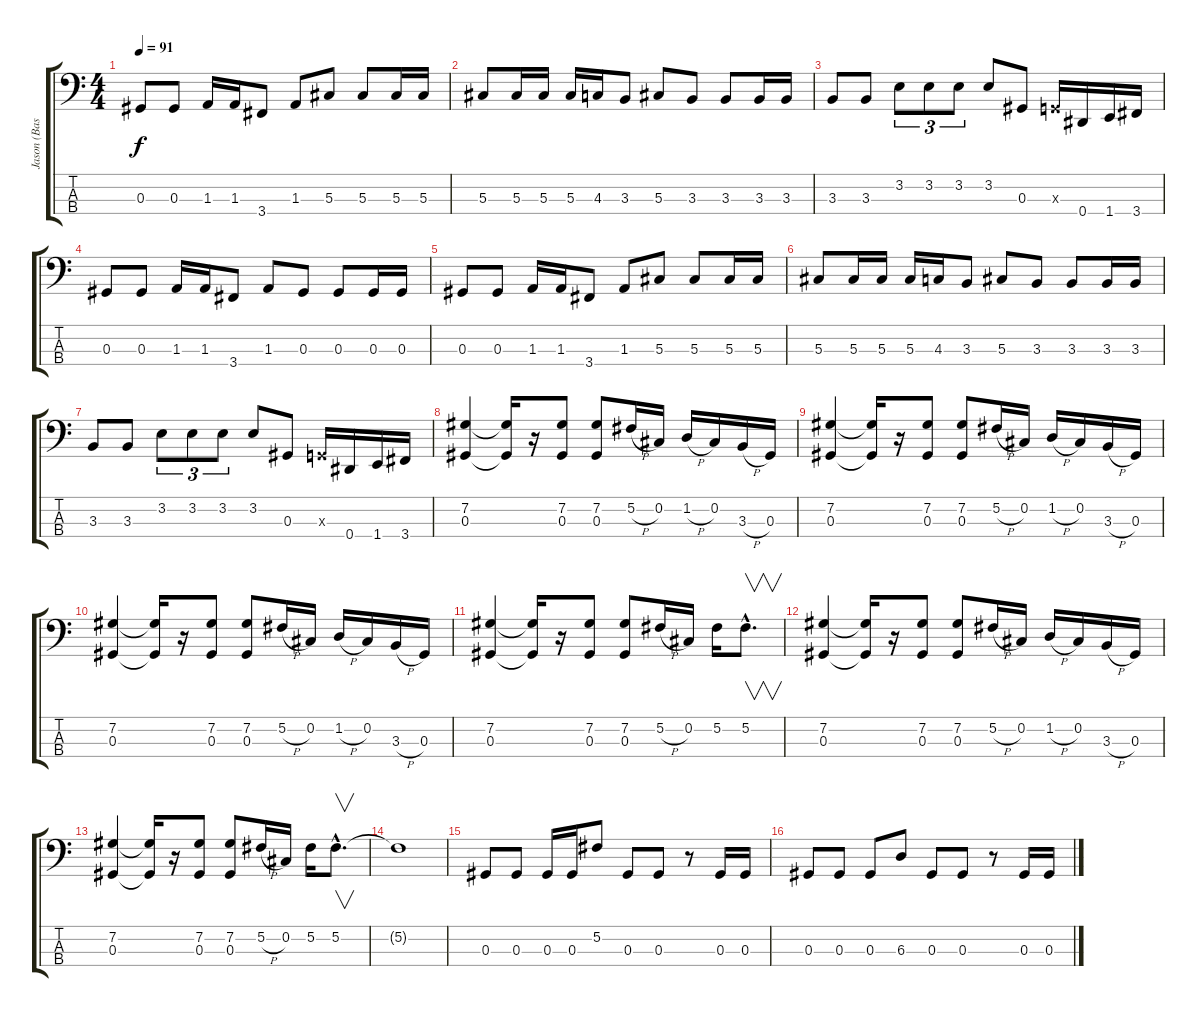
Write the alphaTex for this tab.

\track ("Jason (Bass)" "Jason (Bas") {instrument electricbassfinger}
\staff {score tabs}
\tuning (Gb2 Db2 Ab1 Eb1) {hide}
\ts (4 4)
\tempo 91
\clef f4
\ks c
0.3.8{dy f} 0.3.8 1.3.16 1.3.16 3.4.8 1.3.8 5.3.8 5.3.8 5.3.16 5.3.16 |
5.3.8 5.3.16 5.3.16 5.3.16 4.3.16 3.3.8 5.3.8 3.3.8 3.3.8 3.3.16 3.3.16 |
3.3.8 3.3.8 3.2.8{tu (3 2)} 3.2.8{tu (3 2)} 3.2.8{tu (3 2)} 3.2.8 0.3.8 -1.3{x}.16 0.4.16 1.4.16 3.4.16 |
0.3.8 0.3.8 1.3.16 1.3.16 3.4.8 1.3.8 0.3.8 0.3.8 0.3.16 0.3.16 |
0.3.8 0.3.8 1.3.16 1.3.16 3.4.8 1.3.8 5.3.8 5.3.8 5.3.16 5.3.16 |
5.3.8 5.3.16 5.3.16 5.3.16 4.3.16 3.3.8 5.3.8 3.3.8 3.3.8 3.3.16 3.3.16 |
3.3.8 3.3.8 3.2.8{tu (3 2)} 3.2.8{tu (3 2)} 3.2.8{tu (3 2)} 3.2.8 0.3.8 -1.3{x}.16 0.4.16 1.4.16 3.4.16 |
(7.2 0.3).4 (7.2{t} 0.3{t}).16 r.16 (7.2 0.3).8 (7.2 0.3).8 5.2{h}.16 0.2.16 1.2{h}.16 0.2.16 3.3{h}.16 0.3.16 |
(7.2 0.3).4 (7.2{t} 0.3{t}).16 r.16 (7.2 0.3).8 (7.2 0.3).8 5.2{h}.16 0.2.16 1.2{h}.16 0.2.16 3.3{h}.16 0.3.16 |
(7.2 0.3).4 (7.2{t} 0.3{t}).16 r.16 (7.2 0.3).8 (7.2 0.3).8 5.2{h}.16 0.2.16 1.2{h}.16 0.2.16 3.3{h}.16 0.3.16 |
(7.2 0.3).4 (7.2{t} 0.3{t}).16 r.16 (7.2 0.3).8 (7.2 0.3).8 5.2{h}.16 0.2.16 5.2.16 5.2{hac}.8{v d} |
(7.2 0.3).4 (7.2{t} 0.3{t}).16 r.16 (7.2 0.3).8 (7.2 0.3).8 5.2{h}.16 0.2.16 1.2{h}.16 0.2.16 3.3{h}.16 0.3.16 |
(7.2 0.3).4 (7.2{t} 0.3{t}).16 r.16 (7.2 0.3).8 (7.2 0.3).8 5.2{h}.16 0.2.16 5.2.16 5.2{hac}.8{v d} |
5.2{t}.1 |
0.3.8 0.3.8 0.3.16 0.3.16 5.2.8 0.3.8 0.3.8 r.8 0.3.16 0.3.16 |
0.3.8 0.3.8 0.3.8 6.3.8 0.3.8 0.3.8 r.8 0.3.16 0.3.16
